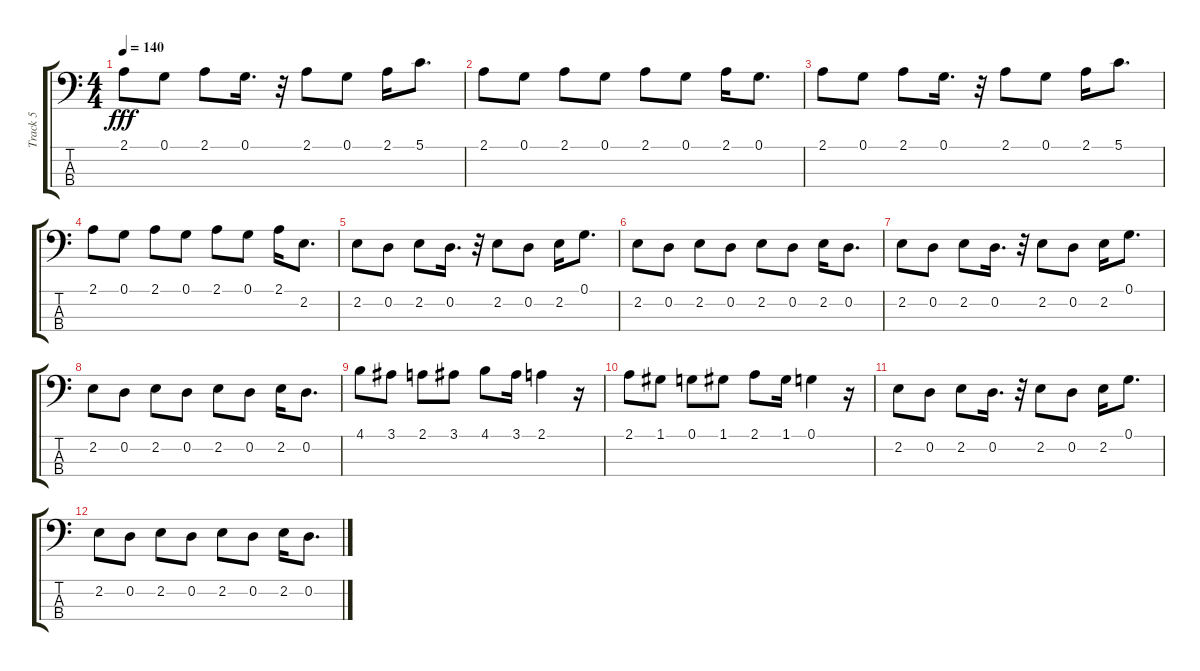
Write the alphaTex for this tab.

\track ("Track 5" "Track 5") {instrument electricbassfinger}
\staff {score tabs}
\tuning (G2 D2 A1 E1) {hide}
\ts (4 4)
\tempo 140
\clef f4
\ks c
2.1.8{dy fff} 0.1.8 2.1.8 0.1.16{d} r.32 2.1.8 0.1.8 2.1.16 5.1.8{d} |
2.1.8 0.1.8 2.1.8 0.1.8 2.1.8 0.1.8 2.1.16 0.1.8{d} |
2.1.8 0.1.8 2.1.8 0.1.16{d} r.32 2.1.8 0.1.8 2.1.16 5.1.8{d} |
2.1.8 0.1.8 2.1.8 0.1.8 2.1.8 0.1.8 2.1.16 2.2.8{d} |
2.2.8 0.2.8 2.2.8 0.2.16{d} r.32 2.2.8 0.2.8 2.2.16 0.1.8{d} |
2.2.8 0.2.8 2.2.8 0.2.8 2.2.8 0.2.8 2.2.16 0.2.8{d} |
2.2.8 0.2.8 2.2.8 0.2.16{d} r.32 2.2.8 0.2.8 2.2.16 0.1.8{d} |
2.2.8 0.2.8 2.2.8 0.2.8 2.2.8 0.2.8 2.2.16 0.2.8{d} |
4.1.8 3.1.8 2.1.8 3.1.8 4.1.8 3.1.16 2.1.4 r.16 |
2.1.8 1.1.8 0.1.8 1.1.8 2.1.8 1.1.16 0.1.4 r.16 |
2.2.8 0.2.8 2.2.8 0.2.16{d} r.32 2.2.8 0.2.8 2.2.16 0.1.8{d} |
2.2.8 0.2.8 2.2.8 0.2.8 2.2.8 0.2.8 2.2.16 0.2.8{d}
